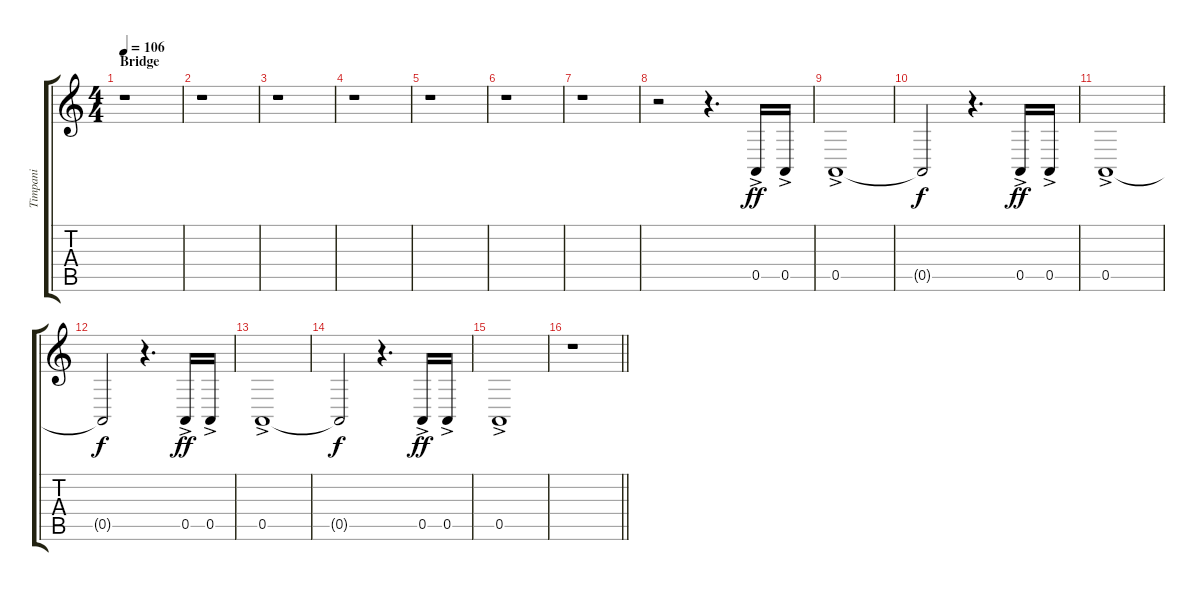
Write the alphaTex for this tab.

\track ("Timpani" "Timpani") {instrument timpani}
\staff {score tabs}
\tuning (E4 B3 G3 D3 A2 E2) {hide}
\ts (4 4)
\section ("" "Bridge")
\tempo 106
\clef g2
\ks c
r.1{dy f} |
r.1 |
r.1 |
r.1 |
r.1 |
r.1 |
r.1 |
r.2 r.4{d} 0.5{ac}.16{dy ff} 0.5{ac}.16 |
0.5{ac}.1 |
0.5{t}.2{dy f} r.4{d} 0.5{ac}.16{dy ff} 0.5{ac}.16 |
0.5{ac}.1 |
0.5{t}.2{dy f} r.4{d} 0.5{ac}.16{dy ff} 0.5{ac}.16 |
0.5{ac}.1 |
0.5{t}.2{dy f} r.4{d} 0.5{ac}.16{dy ff} 0.5{ac}.16 |
0.5{ac}.1 |
\barLineRight lightlight
r.1
